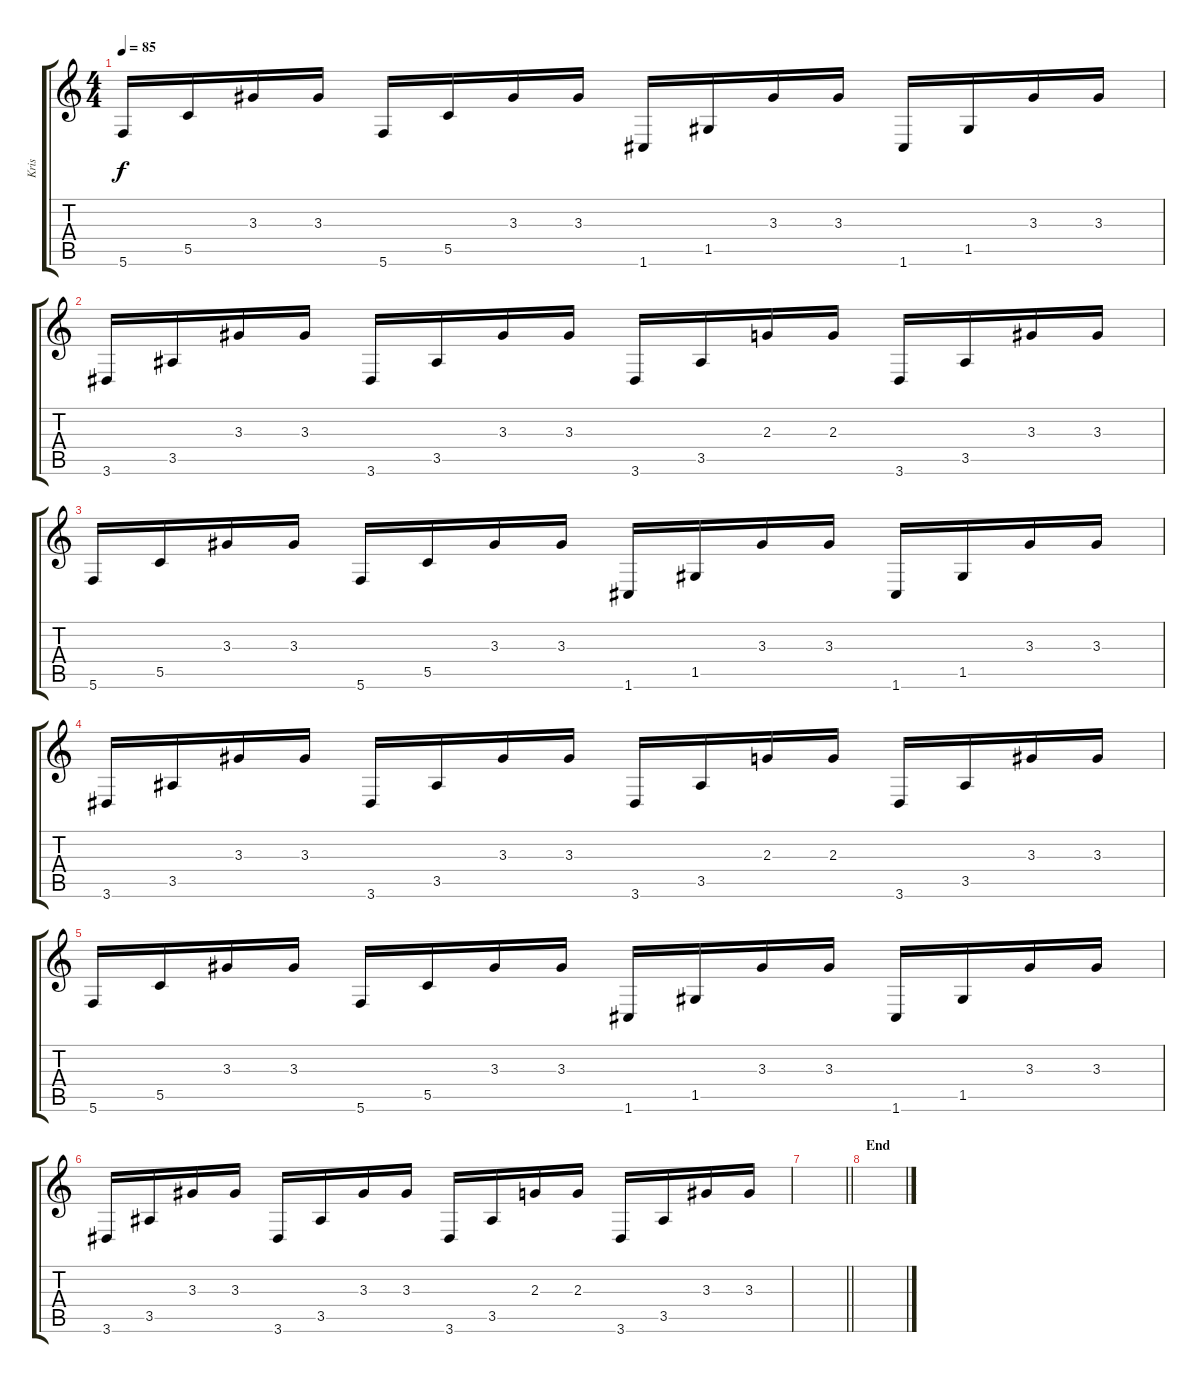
\track ("Kris" "Kris") {instrument overdrivenguitar}
\staff {score tabs}
\tuning (D4 A3 F3 C3 G2 C2) {hide}
\ts (4 4)
\tempo 85
\clef g2
\ks c
5.6.16{dy f volume 10 instrument electricguitarclean} 5.5.16 3.3.16 3.3.16 5.6.16 5.5.16 3.3.16 3.3.16 1.6.16 1.5.16 3.3.16 3.3.16 1.6.16 1.5.16 3.3.16 3.3.16 |
3.6.16{volume 8} 3.5.16 3.3.16 3.3.16 3.6.16 3.5.16 3.3.16 3.3.16 3.6.16 3.5.16 2.3.16 2.3.16 3.6.16 3.5.16 3.3.16 3.3.16 |
5.6.16{volume 6 instrument electricguitarclean} 5.5.16 3.3.16 3.3.16 5.6.16 5.5.16 3.3.16 3.3.16 1.6.16 1.5.16 3.3.16 3.3.16 1.6.16 1.5.16 3.3.16 3.3.16 |
3.6.16{volume 4} 3.5.16 3.3.16 3.3.16 3.6.16 3.5.16 3.3.16 3.3.16 3.6.16 3.5.16 2.3.16 2.3.16 3.6.16 3.5.16 3.3.16 3.3.16 |
5.6.16{volume 2 instrument electricguitarclean} 5.5.16 3.3.16 3.3.16 5.6.16 5.5.16 3.3.16 3.3.16 1.6.16 1.5.16 3.3.16 3.3.16 1.6.16 1.5.16 3.3.16 3.3.16 |
3.6.16{volume 1} 3.5.16 3.3.16 3.3.16 3.6.16 3.5.16 3.3.16 3.3.16 3.6.16 3.5.16 2.3.16 2.3.16 3.6.16 3.5.16 3.3.16 3.3.16 |
\barLineRight lightlight
|
\section ("" "End")
